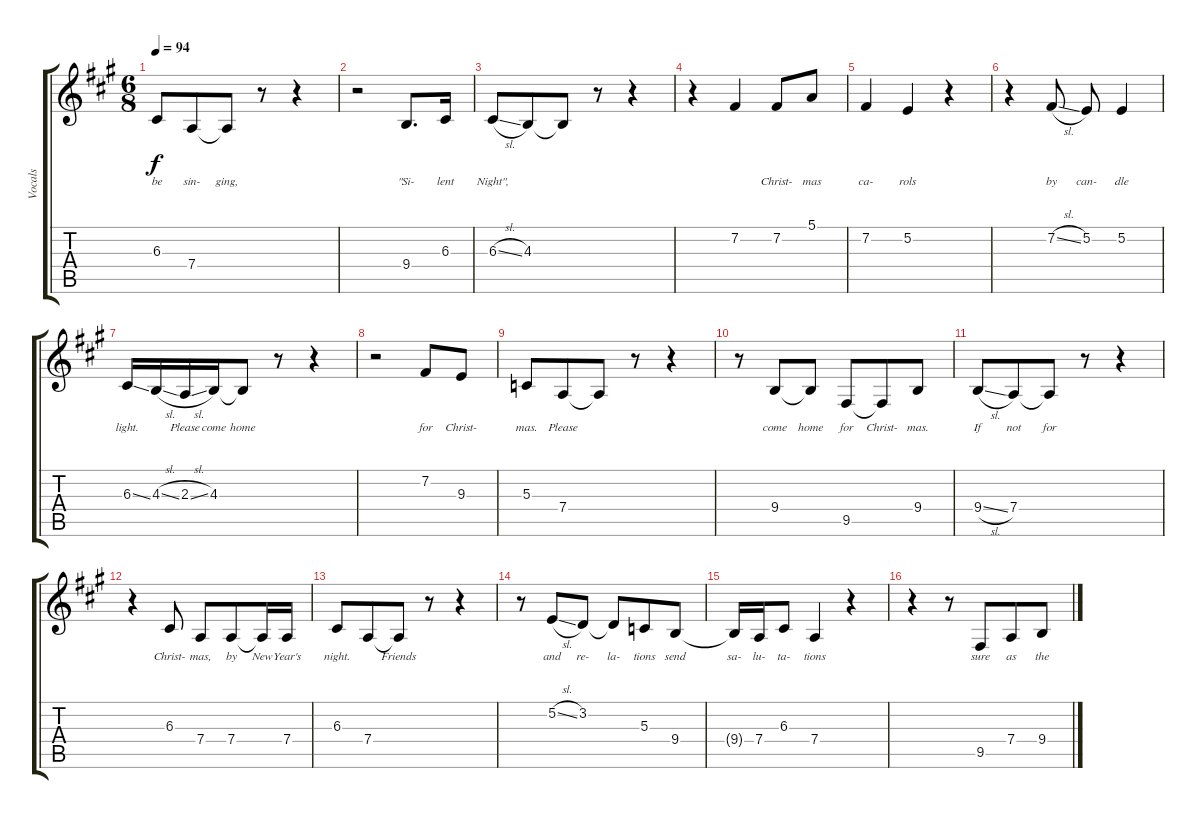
\track ("Vocals" "Vocals") {instrument clarinet}
\staff {score tabs}
\tuning (E4 B3 G3 D3 A2 E2) {hide}
\ts (6 8)
\tempo 94
\clef g2
\ks a
6.3.8{lyrics (0 "be") lyrics (1 "") lyrics (2 "") lyrics (3 "") lyrics (4 "") dy f} 7.4.8{lyrics (0 "sin-") lyrics (1 "") lyrics (2 "") lyrics (3 "") lyrics (4 "")} 7.4{t}.8{lyrics (0 "ging,") lyrics (1 "") lyrics (2 "") lyrics (3 "") lyrics (4 "")} r.8 r.4 |
r.2 9.4.8{d lyrics (0 "\"Si-") lyrics (1 "") lyrics (2 "") lyrics (3 "") lyrics (4 "")} 6.3.16{lyrics (0 "lent") lyrics (1 "") lyrics (2 "") lyrics (3 "") lyrics (4 "")} |
6.3{sl}.8{lyrics (0 "Night\",") lyrics (1 "") lyrics (2 "") lyrics (3 "") lyrics (4 "")} 4.3.8{lyrics (0 "") lyrics (1 "") lyrics (2 "") lyrics (3 "") lyrics (4 "")} 4.3{t}.8{lyrics (0 "") lyrics (1 "") lyrics (2 "") lyrics (3 "") lyrics (4 "")} r.8 r.4 |
r.4 7.2.4{lyrics (0 "") lyrics (1 "") lyrics (2 "") lyrics (3 "") lyrics (4 "")} 7.2.8{lyrics (0 "Christ-") lyrics (1 "") lyrics (2 "") lyrics (3 "") lyrics (4 "")} 5.1.8{lyrics (0 "mas") lyrics (1 "") lyrics (2 "") lyrics (3 "") lyrics (4 "")} |
7.2.4{lyrics (0 "ca-") lyrics (1 "") lyrics (2 "") lyrics (3 "") lyrics (4 "")} 5.2.4{lyrics (0 "rols") lyrics (1 "") lyrics (2 "") lyrics (3 "") lyrics (4 "")} r.4 |
r.4 7.2{sl}.8{lyrics (0 "by") lyrics (1 "") lyrics (2 "") lyrics (3 "") lyrics (4 "")} 5.2.8{lyrics (0 "can-") lyrics (1 "") lyrics (2 "") lyrics (3 "") lyrics (4 "")} 5.2.4{lyrics (0 "dle") lyrics (1 "") lyrics (2 "") lyrics (3 "") lyrics (4 "")} |
6.3{ss}.16{lyrics (0 "light.") lyrics (1 "") lyrics (2 "") lyrics (3 "") lyrics (4 "")} 4.3{sl}.16{lyrics (0 "") lyrics (1 "") lyrics (2 "") lyrics (3 "") lyrics (4 "")} 2.3{sl}.16{lyrics (0 "Please") lyrics (1 "") lyrics (2 "") lyrics (3 "") lyrics (4 "")} 4.3.16{lyrics (0 "come") lyrics (1 "") lyrics (2 "") lyrics (3 "") lyrics (4 "")} 4.3{t}.8{lyrics (0 "home") lyrics (1 "") lyrics (2 "") lyrics (3 "") lyrics (4 "")} r.8 r.4 |
r.2 7.2.8{lyrics (0 "for") lyrics (1 "") lyrics (2 "") lyrics (3 "") lyrics (4 "")} 9.3.8{lyrics (0 "Christ-") lyrics (1 "") lyrics (2 "") lyrics (3 "") lyrics (4 "")} |
5.3.8{lyrics (0 "mas.") lyrics (1 "") lyrics (2 "") lyrics (3 "") lyrics (4 "")} 7.4.8{lyrics (0 "Please") lyrics (1 "") lyrics (2 "") lyrics (3 "") lyrics (4 "")} 7.4{t}.8{lyrics (0 "") lyrics (1 "") lyrics (2 "") lyrics (3 "") lyrics (4 "")} r.8 r.4 |
r.8 9.4.8{lyrics (0 "come") lyrics (1 "") lyrics (2 "") lyrics (3 "") lyrics (4 "")} 9.4{t}.8{lyrics (0 "home") lyrics (1 "") lyrics (2 "") lyrics (3 "") lyrics (4 "")} 9.5.8{lyrics (0 "for") lyrics (1 "") lyrics (2 "") lyrics (3 "") lyrics (4 "")} 9.5{t}.8{lyrics (0 "Christ-") lyrics (1 "") lyrics (2 "") lyrics (3 "") lyrics (4 "")} 9.4.8{lyrics (0 "mas.") lyrics (1 "") lyrics (2 "") lyrics (3 "") lyrics (4 "")} |
9.4{sl}.8{lyrics (0 "If") lyrics (1 "") lyrics (2 "") lyrics (3 "") lyrics (4 "")} 7.4.8{lyrics (0 "not") lyrics (1 "") lyrics (2 "") lyrics (3 "") lyrics (4 "")} 7.4{t}.8{lyrics (0 "for") lyrics (1 "") lyrics (2 "") lyrics (3 "") lyrics (4 "")} r.8 r.4 |
r.4 6.3.8{lyrics (0 "Christ-") lyrics (1 "") lyrics (2 "") lyrics (3 "") lyrics (4 "")} 7.4.8{lyrics (0 "mas,") lyrics (1 "") lyrics (2 "") lyrics (3 "") lyrics (4 "")} 7.4.8{lyrics (0 "by") lyrics (1 "") lyrics (2 "") lyrics (3 "") lyrics (4 "")} 7.4{t}.16{lyrics (0 "New") lyrics (1 "") lyrics (2 "") lyrics (3 "") lyrics (4 "")} 7.4.16{lyrics (0 "Year's") lyrics (1 "") lyrics (2 "") lyrics (3 "") lyrics (4 "")} |
6.3.8{lyrics (0 "night.") lyrics (1 "") lyrics (2 "") lyrics (3 "") lyrics (4 "")} 7.4.8{lyrics (0 "") lyrics (1 "") lyrics (2 "") lyrics (3 "") lyrics (4 "")} 7.4{t}.8{lyrics (0 "Friends") lyrics (1 "") lyrics (2 "") lyrics (3 "") lyrics (4 "")} r.8 r.4 |
r.8 5.2{sl}.8{lyrics (0 "and") lyrics (1 "") lyrics (2 "") lyrics (3 "") lyrics (4 "")} 3.2.8{lyrics (0 "re-") lyrics (1 "") lyrics (2 "") lyrics (3 "") lyrics (4 "")} 3.2{t}.8{lyrics (0 "la-") lyrics (1 "") lyrics (2 "") lyrics (3 "") lyrics (4 "")} 5.3.8{lyrics (0 "tions") lyrics (1 "") lyrics (2 "") lyrics (3 "") lyrics (4 "")} 9.4.8{lyrics (0 "send") lyrics (1 "") lyrics (2 "") lyrics (3 "") lyrics (4 "")} |
9.4{t}.16{lyrics (0 "sa-") lyrics (1 "") lyrics (2 "") lyrics (3 "") lyrics (4 "")} 7.4.16{lyrics (0 "lu-") lyrics (1 "") lyrics (2 "") lyrics (3 "") lyrics (4 "")} 6.3.8{lyrics (0 "ta-") lyrics (1 "") lyrics (2 "") lyrics (3 "") lyrics (4 "")} 7.4.4{lyrics (0 "tions") lyrics (1 "") lyrics (2 "") lyrics (3 "") lyrics (4 "")} r.4 |
r.4 r.8 9.5.8{lyrics (0 "sure") lyrics (1 "") lyrics (2 "") lyrics (3 "") lyrics (4 "")} 7.4.8{lyrics (0 "as") lyrics (1 "") lyrics (2 "") lyrics (3 "") lyrics (4 "")} 9.4.8{lyrics (0 "the") lyrics (1 "") lyrics (2 "") lyrics (3 "") lyrics (4 "")}
